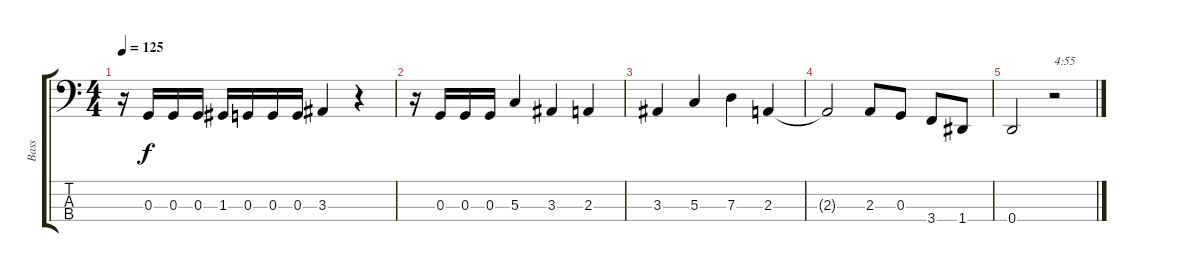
\track ("Bass" "Bass") {instrument electricbasspick}
\staff {score tabs}
\tuning (F2 C2 G1 D1) {hide}
\ts (4 4)
\tempo 125
\clef f4
\ks c
r.16{dy f} 0.3.16 0.3.16 0.3.16 1.3.16 0.3.16 0.3.16 0.3.16 3.3.4 r.4 |
r.16 0.3.16 0.3.16 0.3.16 5.3.4 3.3.4 2.3.4 |
3.3.4 5.3.4 7.3.4 2.3.4 |
2.3{t}.2 2.3.8 0.3.8 3.4.8 1.4.8 |
0.4.2 r.2{txt "4:55"}
